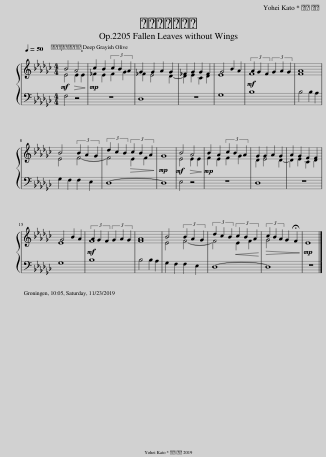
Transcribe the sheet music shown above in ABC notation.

X:1
%%score { ( 1 2 ) | 3 }
L:1/8
Q:1/4=50
M:4/4
I:linebreak $
K:Gb
V:1 treble
V:2 treble
V:3 bass
V:1
!mf! E4!>(! E2 E2!>)! |!mp! c2 B2 (3c2 B2 A2 | G2 G2 A2 G2 | _F2 G2 G2 F2 | E8 | %5
!mf! F8 | [FA]8 |$ B4 (3B2 A2 G2 | (3d2 c2 B2!>(! (3c2 B2 A2!>)! |!mp! G8 | %10
!mf! E4!>(! E2 E2!>)! |!mp! B2 A2 (3c2 B2 A2 | G2 G2 A2 G2 | A2 G2 F2 F2 |$ E8 | %15
!mf! F8 | [FA]8 | B4 (3B2 A2 G2 | (3d2 c2 B2!<(! (3c2 B2 A2!<)! |!>(! (3c2 B2 A2 G2 !fermata!F2!>)! | %20
!mp! E8 |] %21
V:2
 B4 A4 | _F2 E2 F2 G2 | _F2 E4 D2- | D2 E2 C2 D2 | G4 B2 A2 | %5
 (3A2 G2 F2 (3G2 A2 G2 | x8 |$ E4 F4- | F4 E2 F2 | x8 | %10
 B4 A4 | F2 E2 F2 G2 | D2 E4 D2- | D2 E2 C2 D2 |$ G4 B2 A2 | %15
 (3A2 G2 F2 (3G2 A2 G2 | x8 | E4 F4- | F4 E2 F2 | G4 x4 | %20
 x8 |] %21
V:3
 F,4 z4 | z8 | D,8 | z8 | G,8 | %5
 B,8 | B,4 B,2 A,2 |$ G,2 F,2 F,2 E,2 | D,8- | D,8 | %10
 E,4 z4 | z8 | D,8 | z8 |$ G,8 | %15
 B,8 | B,4 B,2 A,2 | G,2 F,2 F,2 E,2 | D,8- | D,8 | %20
 z8 |] %21
